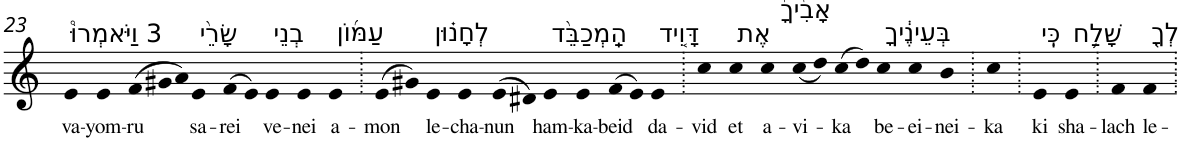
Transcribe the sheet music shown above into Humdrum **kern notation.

**kern	**text
*part1	*part1
*staff1	*staff1
*I"Piano	*
*I'Pno	*
!!LO:PB:g=z
*clefG2	*
*k[]	*
=23	=23
!LO:TX:a:t=3 וַיֹּאמְרוּ֩	!
!	!LO:LY:b
4e	va-
!	!LO:LY:b
4e	-yom-
*Xtuplet	*
!	!LO:LY:b
(>12f	-ru
12g#X	.
12a)	.
!LO:TX:a:t=שָׂרֵ֨י	!
!	!LO:LY:b
4e	sa-
!	!LO:LY:b
(>8f	-rei
8e)	.
!LO:TX:a:t=בְנֵי	!
!	!LO:LY:b
4e	ve-
!	!LO:LY:b
4e	-nei
!LO:TX:a:t=עַמּ֜וֹן	!
!	!LO:LY:b
4e	a-
=24.	=24.
!	!LO:LY:b
(>8e	-mon
8g#X)	.
!LO:TX:a:t=לְחָנ֗וּן	!
!	!LO:LY:b
4e	le-
!	!LO:LY:b
4e	-cha-
!	!LO:LY:b
(>8e	-nun
8d#X)	.
!LO:TX:a:t=הַֽמְכַבֵּ֨ד	!
!	!LO:LY:b
4e	ham-
!	!LO:LY:b
4e	-ka-
!	!LO:LY:b
(>8f	-beid
8e)	.
!LO:TX:a:t=דָּוִ֤יד	!
!	!LO:LY:b
4e	da-
=25.	=25.
!	!LO:LY:b
4cc	-vid
!LO:TX:a:t=אֶת	!
!	!LO:LY:b
4cc	et
!LO:TX:a:t=אָבִ֙יךָ֙	!
!	!LO:LY:b
4cc	a-
!	!LO:LY:b
(<8cc	-vi-
8dd)	.
!	!LO:LY:b
(>8cc	-ka
8dd)	.
!LO:TX:a:t=בְּעֵינֶ֔יךָ	!
!	!LO:LY:b
4cc	be-
!	!LO:LY:b
4cc	-ei-
!	!LO:LY:b
4b	-nei-
=26.	=26.
!	!LO:LY:b
4cc	-ka
=27.	=27.
!LO:TX:a:t=כִּֽי	!
!	!LO:LY:b
4e	ki
!LO:TX:a:t=שָׁלַ֥ח	!
!	!LO:LY:b
4e	sha-
=28.	=28.
!	!LO:LY:b
4f	-lach
!LO:TX:a:t=לְךָ֖	!
!	!LO:LY:b
4f	le-
=.	=.
*-	*-
